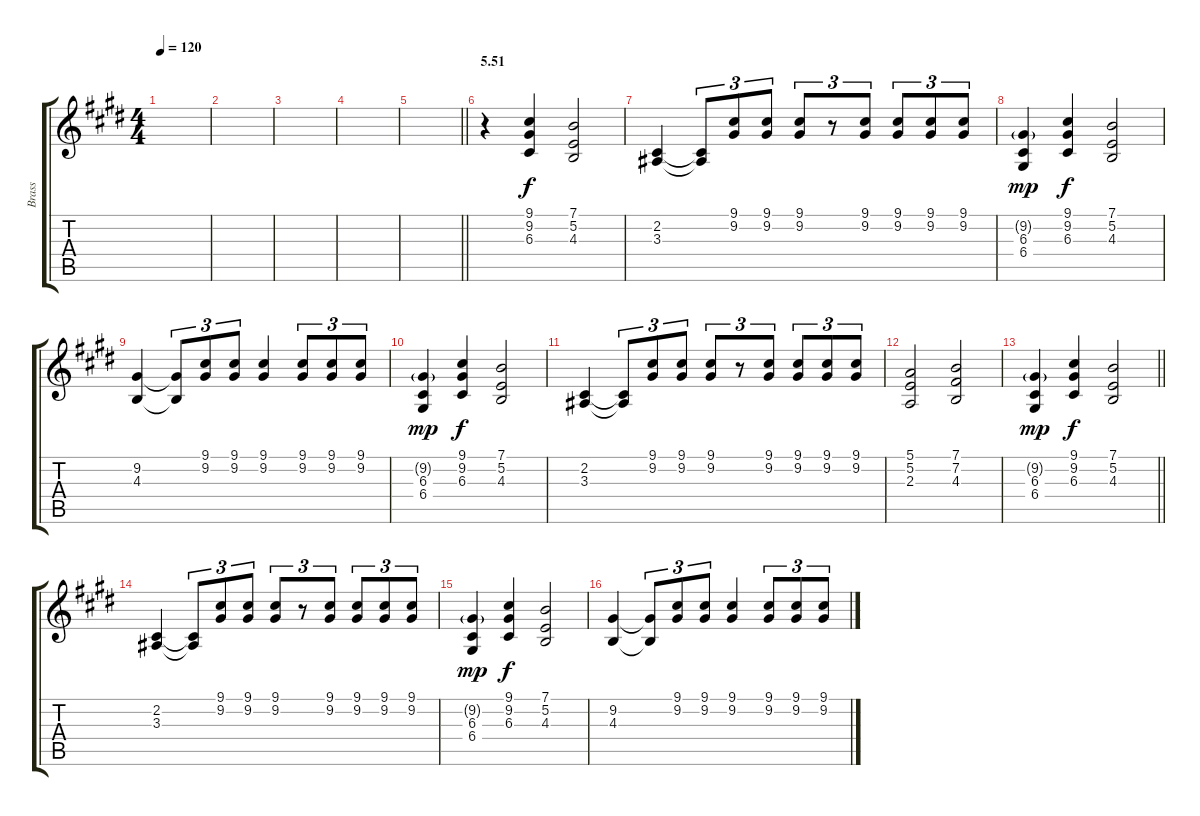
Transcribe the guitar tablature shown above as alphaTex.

\track ("Brass" "Brass") {instrument brasssection}
\staff {score tabs}
\tuning (E4 B3 G3 D3 A2 E2) {hide}
\ts (4 4)
\tempo 120
\clef g2
\ks c#minor
|
|
|
|
\barLineRight lightlight
|
\section ("" "5.51")
r.4 (9.1 9.2 6.3).4 (7.1 5.2 4.3).2 |
(2.2 3.3).4 (2.2{t} 3.3{t}).8{tu (3 2)} (9.1 9.2).8{tu (3 2)} (9.1 9.2).8{tu (3 2)} (9.1 9.2).8{tu (3 2)} r.8{tu (3 2)} (9.1 9.2).8{tu (3 2)} (9.1 9.2).8{tu (3 2)} (9.1 9.2).8{tu (3 2)} (9.1 9.2).8{tu (3 2)} |
(9.2{g} 6.3 6.4).4{dy mp} (9.1 9.2 6.3).4{dy f} (7.1 5.2 4.3).2 |
(9.2 4.3).4 (9.2{t} 4.3{t}).8{tu (3 2)} (9.1 9.2).8{tu (3 2)} (9.1 9.2).8{tu (3 2)} (9.1 9.2).4 (9.1 9.2).8{tu (3 2)} (9.1 9.2).8{tu (3 2)} (9.1 9.2).8{tu (3 2)} |
(9.2{g} 6.3 6.4).4{dy mp} (9.1 9.2 6.3).4{dy f} (7.1 5.2 4.3).2 |
(2.2 3.3).4 (2.2{t} 3.3{t}).8{tu (3 2)} (9.1 9.2).8{tu (3 2)} (9.1 9.2).8{tu (3 2)} (9.1 9.2).8{tu (3 2)} r.8{tu (3 2)} (9.1 9.2).8{tu (3 2)} (9.1 9.2).8{tu (3 2)} (9.1 9.2).8{tu (3 2)} (9.1 9.2).8{tu (3 2)} |
(5.1 5.2 2.3).2 (7.1 7.2 4.3).2 |
\barLineRight lightlight
(9.2{g} 6.3 6.4).4{dy mp} (9.1 9.2 6.3).4{dy f} (7.1 5.2 4.3).2 |
(2.2 3.3).4 (2.2{t} 3.3{t}).8{tu (3 2)} (9.1 9.2).8{tu (3 2)} (9.1 9.2).8{tu (3 2)} (9.1 9.2).8{tu (3 2)} r.8{tu (3 2)} (9.1 9.2).8{tu (3 2)} (9.1 9.2).8{tu (3 2)} (9.1 9.2).8{tu (3 2)} (9.1 9.2).8{tu (3 2)} |
(9.2{g} 6.3 6.4).4{dy mp} (9.1 9.2 6.3).4{dy f} (7.1 5.2 4.3).2 |
(9.2 4.3).4 (9.2{t} 4.3{t}).8{tu (3 2)} (9.1 9.2).8{tu (3 2)} (9.1 9.2).8{tu (3 2)} (9.1 9.2).4 (9.1 9.2).8{tu (3 2)} (9.1 9.2).8{tu (3 2)} (9.1 9.2).8{tu (3 2)}
